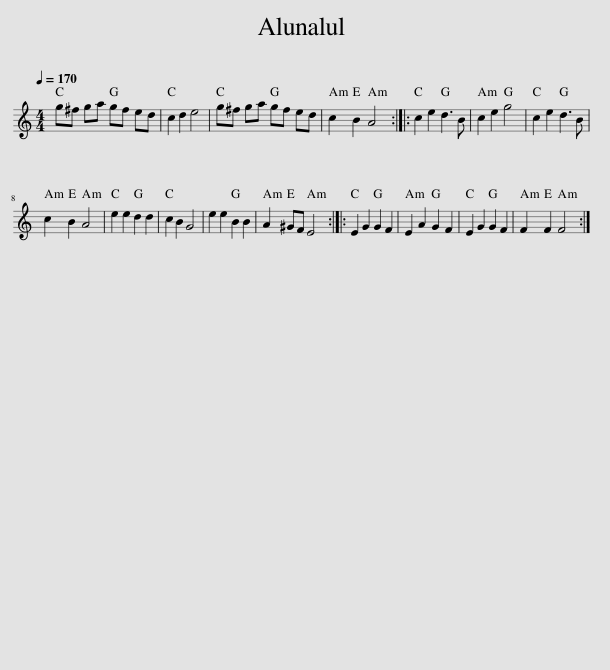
X:1
L:1/8
Q:1/4=170
M:4/4
I:linebreak $
K:C
V:1 treble
V:1
 g^f ga gf ed | c2 d2 e4 | g^f ga gf ed | c2 B2 A4 :: c2 e2 d3 B | %5
 c2 e2 g4 | c2 e2 d3 B |$ c2 B2 A4 | e2 e2 d2 d2 | c2 B2 G4 | %10
 e2 e2 B2 B2 | A2 ^GF E4 :: E2 G2 G2 F2 | E2 A2 G2 F2 | E2 G2 G2 F2 | %15
 F2 F2 F4 :| %16
